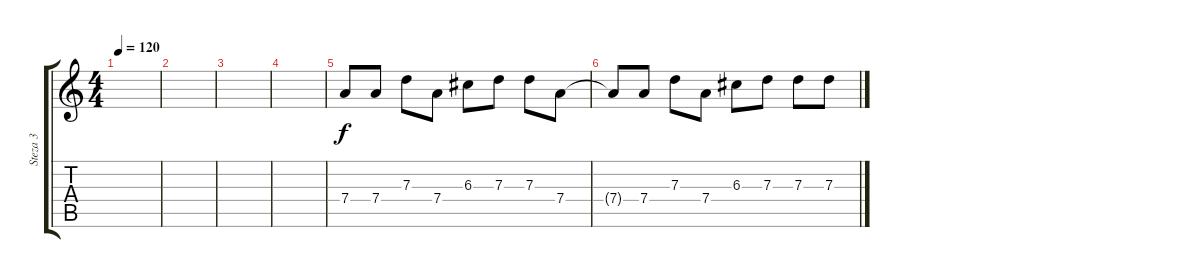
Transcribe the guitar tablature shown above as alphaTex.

\track ("Steza 3" "Steza 3") {instrument distortionguitar}
\staff {score tabs}
\tuning (E4 B3 G3 D3 A2 E2) {hide}
\ts (4 4)
\tempo 120
\clef g2
\ks c
|
|
|
|
7.4.8 7.4.8 7.3.8 7.4.8 6.3.8 7.3.8 7.3.8 7.4.8 |
7.4{t}.8 7.4.8 7.3.8 7.4.8 6.3.8 7.3.8 7.3.8 7.3.8
